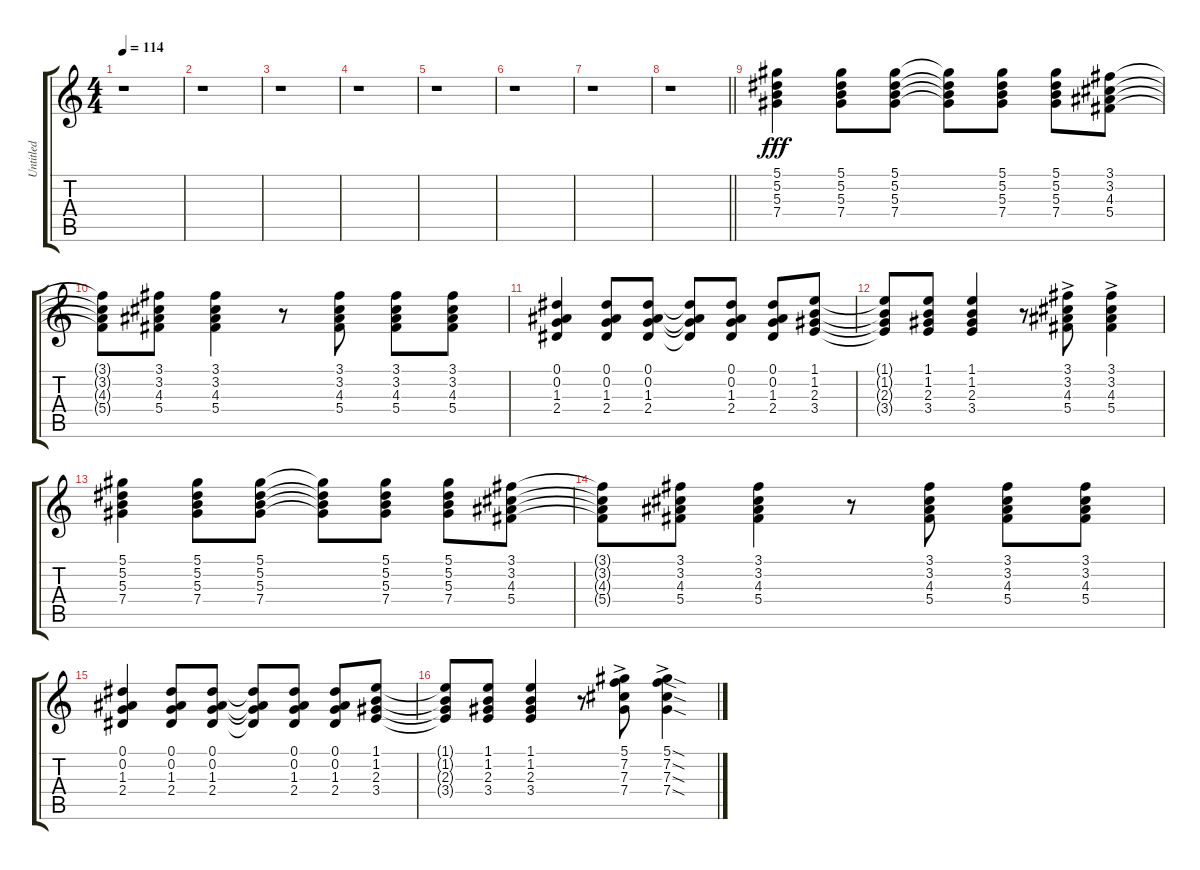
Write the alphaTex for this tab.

\track ("Untitled" "Untitled") {instrument electricguitarjazz}
\staff {score tabs}
\tuning (Eb4 Bb3 Gb3 Db3 Ab2 Db2) {hide}
\ts (4 4)
\tempo 114
\clef g2
\ks c
r.1{dy fff} |
r.1 |
r.1 |
r.1 |
r.1 |
r.1 |
r.1 |
\barLineRight lightlight
r.1 |
(5.1 5.2 5.3 7.4).4 (5.1 5.2 5.3 7.4).8 (5.1 5.2 5.3 7.4).8 (5.1{t} 5.2{t} 5.3{t} 7.4{t}).8 (5.1 5.2 5.3 7.4).8 (5.1 5.2 5.3 7.4).8 (3.1 3.2 4.3 5.4).8 |
(3.1{t} 3.2{t} 4.3{t} 5.4{t}).8 (3.1 3.2 4.3 5.4).8 (3.1 3.2 4.3 5.4).4 r.8 (3.1 3.2 4.3 5.4).8 (3.1 3.2 4.3 5.4).8 (3.1 3.2 4.3 5.4).8 |
(0.1 0.2 1.3 2.4).4 (0.1 0.2 1.3 2.4).8 (0.1 0.2 1.3 2.4).8 (0.1{t} 0.2{t} 1.3{t} 2.4{t}).8 (0.1 0.2 1.3 2.4).8 (0.1 0.2 1.3 2.4).8 (1.1 1.2 2.3 3.4).8 |
(1.1{t} 1.2{t} 2.3{t} 3.4{t}).8 (1.1 1.2 2.3 3.4).8 (1.1 1.2 2.3 3.4).4 r.8 (3.1{ac} 3.2{ac} 4.3{ac} 5.4{ac}).8 (3.1{ac} 3.2{ac} 4.3{ac} 5.4{ac}).4 |
(5.1 5.2 5.3 7.4).4 (5.1 5.2 5.3 7.4).8 (5.1 5.2 5.3 7.4).8 (5.1{t} 5.2{t} 5.3{t} 7.4{t}).8 (5.1 5.2 5.3 7.4).8 (5.1 5.2 5.3 7.4).8 (3.1 3.2 4.3 5.4).8 |
(3.1{t} 3.2{t} 4.3{t} 5.4{t}).8 (3.1 3.2 4.3 5.4).8 (3.1 3.2 4.3 5.4).4 r.8 (3.1 3.2 4.3 5.4).8 (3.1 3.2 4.3 5.4).8 (3.1 3.2 4.3 5.4).8 |
(0.1 0.2 1.3 2.4).4 (0.1 0.2 1.3 2.4).8 (0.1 0.2 1.3 2.4).8 (0.1{t} 0.2{t} 1.3{t} 2.4{t}).8 (0.1 0.2 1.3 2.4).8 (0.1 0.2 1.3 2.4).8 (1.1 1.2 2.3 3.4).8 |
(1.1{t} 1.2{t} 2.3{t} 3.4{t}).8 (1.1 1.2 2.3 3.4).8 (1.1 1.2 2.3 3.4).4 r.8 (5.1{ac} 7.2{ac} 7.3{ac} 7.4{ac}).8 (5.1{sod ac} 7.2{sod ac} 7.3{sod ac} 7.4{sod ac}).4
